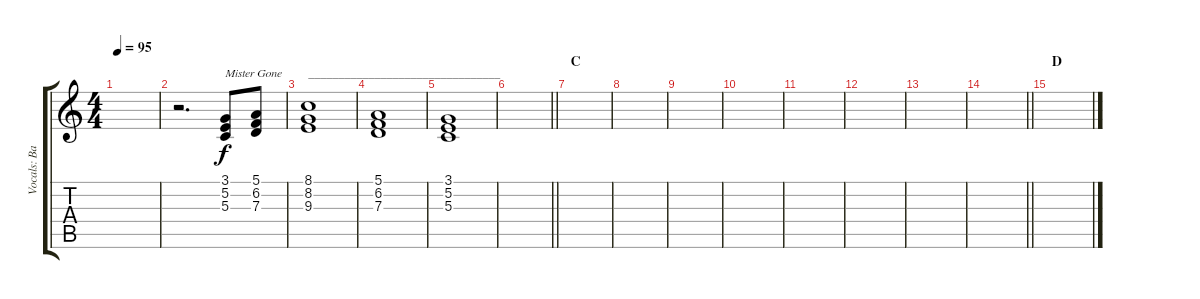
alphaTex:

\track ("Vocals: Band" "Vocals: Ba") {instrument choiraahs}
\staff {score tabs}
\tuning (E4 B3 G3 D3 A2 E2) {hide}
\ts (4 4)
\tempo 95
\clef g2
\ks c
|
r.2{d} (3.1 5.2 5.3).8{txt "Mister Gone"} (5.1 6.2 7.3).8 |
(8.1 8.2 9.3).1{txt "________________________________"} |
(5.1 6.2 7.3).1 |
(3.1 5.2 5.3).1 |
\barLineRight lightlight
|
\section ("" "C")
|
|
|
|
|
|
|
\barLineRight lightlight
|
\section ("" "D")
